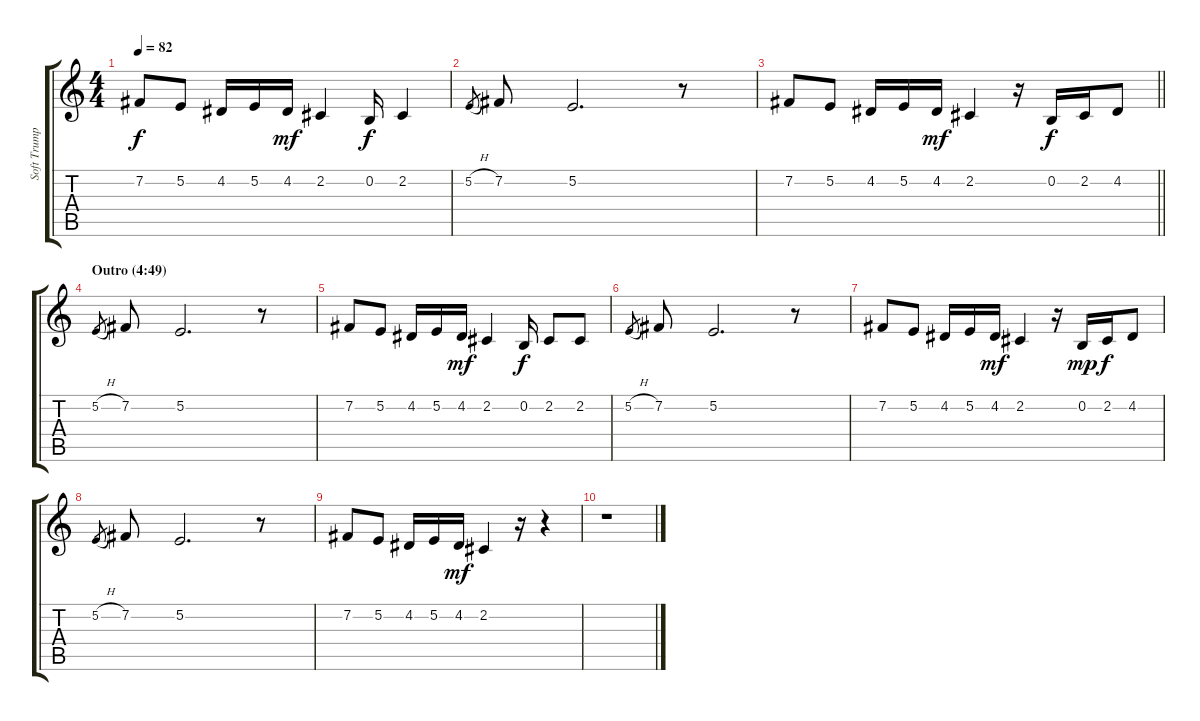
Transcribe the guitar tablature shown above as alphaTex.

\track ("Soft Trumpet" "Soft Trump") {instrument trumpet}
\staff {score tabs}
\tuning (E4 B3 G3 D3 A2 E2) {hide}
\ts (4 4)
\tempo 82
\clef g2
\ks c
7.2.8{dy f} 5.2.8 4.2.16 5.2.16 4.2.16{dy mf} 2.2.4 0.2.16{dy f} 2.2.4 |
5.2{h}.8{gr} 7.2.8 5.2.2{d} r.8 |
\barLineRight lightlight
7.2.8 5.2.8 4.2.16 5.2.16 4.2.16{dy mf} 2.2.4 r.16 0.2.16{dy f} 2.2.16 4.2.8 |
\section ("" "Outro (4:49)")
5.2{h}.8{gr} 7.2.8 5.2.2{d} r.8 |
7.2.8 5.2.8 4.2.16 5.2.16 4.2.16{dy mf} 2.2.4 0.2.16{dy f} 2.2.8 2.2.8 |
5.2{h}.8{gr} 7.2.8 5.2.2{d} r.8 |
7.2.8 5.2.8 4.2.16 5.2.16 4.2.16{dy mf} 2.2.4 r.16 0.2.16{dy mp} 2.2.16{dy f} 4.2.8 |
5.2{h}.8{gr} 7.2.8 5.2.2{d} r.8 |
7.2.8 5.2.8 4.2.16 5.2.16 4.2.16{dy mf} 2.2.4 r.16 r.4 |
r.1
